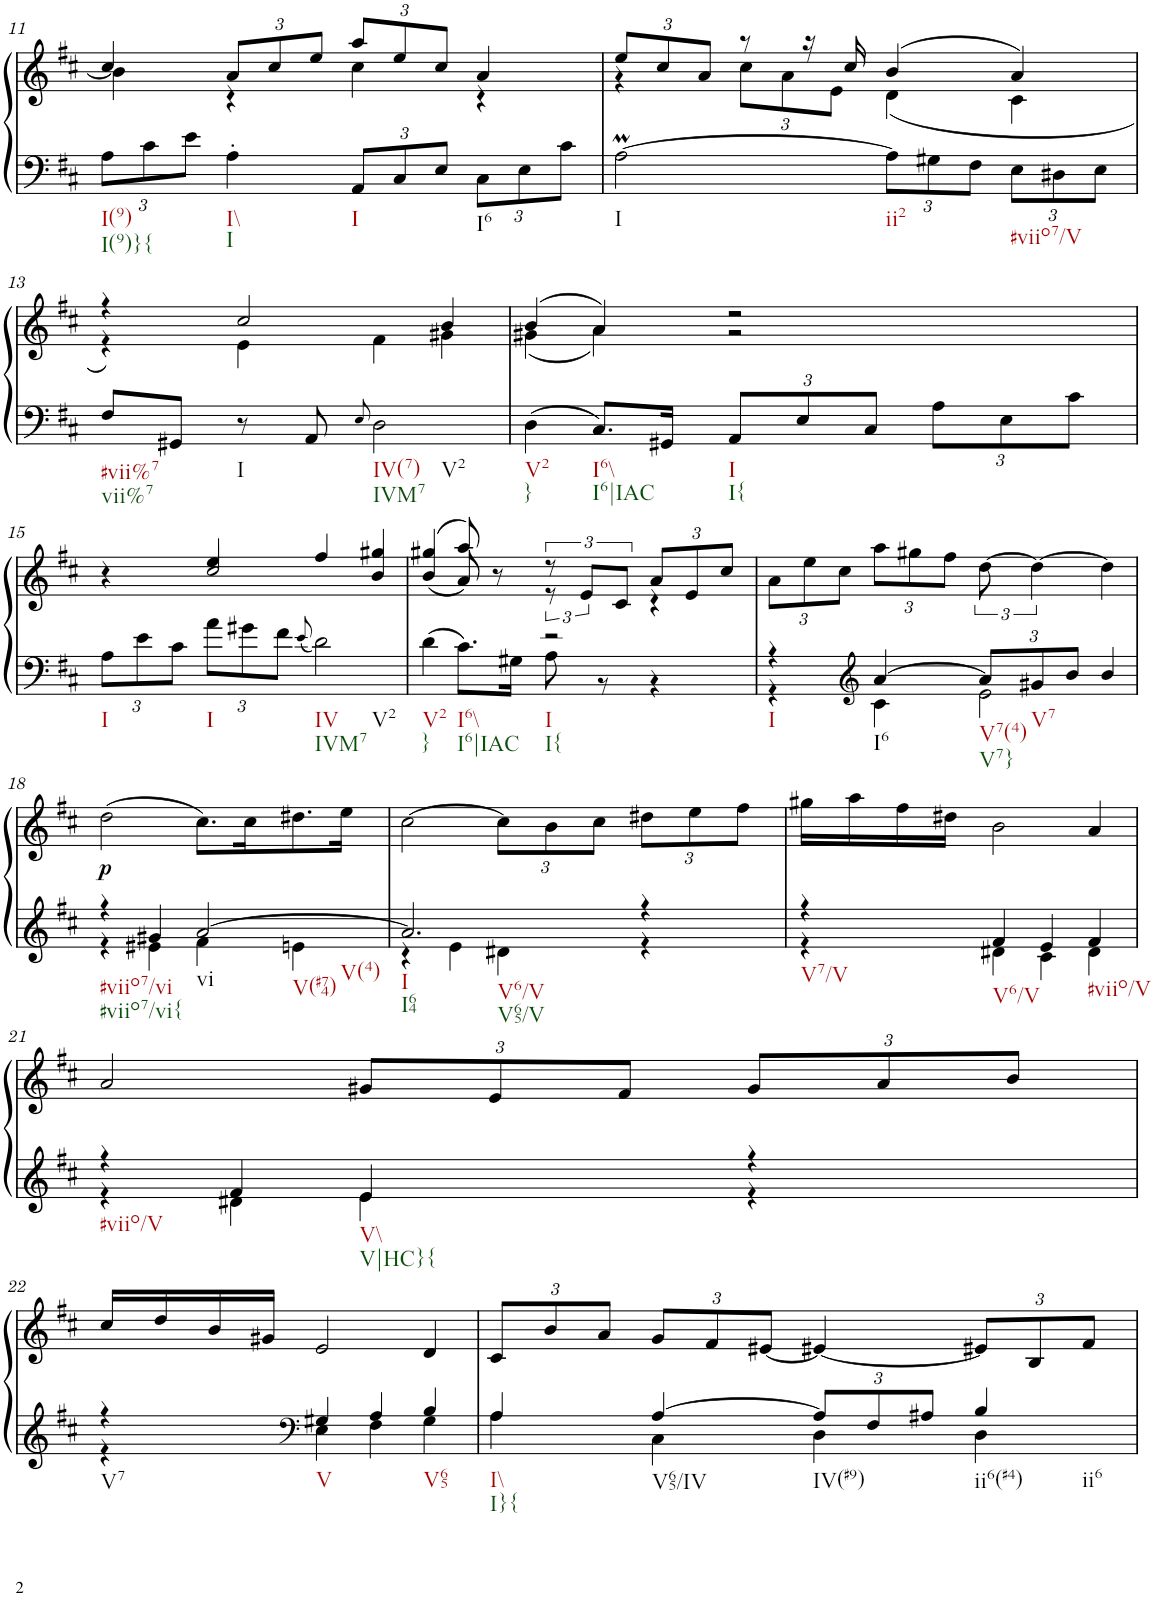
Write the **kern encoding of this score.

**kern	**kern	**dynam
*part1	*part1	*part1
*staff2	*staff1	*staff1/2
*I"Klavier links	*	*
!!LO:PB:g=z
*clefF4	*clefG2	*
*k[f#c#]	*k[f#c#]	*
*M2/2	*M2/2	*
*Xbrackettup	*	*
=11	=11	=11
*	*^	*
!LO:TX:b:t=I(9)	!	!	!
!LO:TX:b:t=I(9)}{	!	!	!
12A\L	4cc#/	4b\]	.
12c#\	.	.	.
12e\J	.	.	.
*	*Xbrackettup	*	*
!LO:TX:b:t=I\\	!	!	!
!LO:TX:b:t=I	!	!	!
4A'\	12a/L	4r	.
.	12cc#/	.	.
.	12ee/J	.	.
!LO:TX:b:t=I	!	!	!
12AA/L	12aa/L	4cc#\	.
12C#/	12ee/	.	.
12E/J	12cc#/J	.	.
!LO:TX:b:t=I6	!	!	!
12C#\L	4a/	4r	.
12E\	.	.	.
12c#\J	.	.	.
=12	=12	=12	=12
!LO:TX:b:t=I	!	!	!
[2AM\	12ee/L	4r	.
.	12cc#/	.	.
.	12a/J	.	.
.	8r	12cc#\L	.
.	.	12a\	.
.	16r	.	.
.	.	12e\J	.
.	16cc#/	.	.
!LO:TX:b:t=ii2	!	!	!
12A\L]	(4b/	(4d\	.
12G#X\	.	.	.
12F#\J	.	.	.
!LO:TX:b:t=#viio7/V	!	!	!
12E\L	4a/)	4c#\	.
12D#X\	.	.	.
12E\J	.	.	.
!!LO:LB:g=z	!!
=13	=13	=13	=13
!LO:TX:b:t=#vii%7	!	!	!
!LO:TX:b:t=vii%7	!	!	!
8F#/L	4r	4r)	.
8GG#X/J	.	.	.
!LO:TX:b:t=I	!	!	!
8r	2cc#/	4e\	.
8AA/	.	.	.
8qE/	.	.	.
!LO:TX:b:t=IV(7)	!	!	!
!LO:TX:b:t=IVM7	!	!	!
!LO:TX:b:t=V2	!	!	!
2D\	.	4f#\	.
.	4b/	4g#X\	.
=14	=14	=14	=14
!LO:TX:b:t=V2	!	!	!
!LO:TX:b:t=}	!	!	!
4D\	(4b/	(4g#X\	.
!LO:TX:b:t=I6\\	!	!	!
!LO:TX:b:t=I6|IAC	!	!	!
8.C#/L	4a/)	4a\)	.
16GG#X/Jk	.	.	.
!LO:TX:b:t=I	!	!	!
!LO:TX:b:t=I{	!	!	!
12AA/L	2r	2r	.
12E/	.	.	.
12C#/J	.	.	.
12A\L	.	.	.
12E\	.	.	.
12c#\J	.	.	.
!!LO:LB:g=z	!!
=15	=15	=15	=15
!LO:TX:b:t=I	!	!	!
12A\L	4r	4ryy	.
12e\	.	.	.
12c#\J	.	.	.
!LO:TX:b:t=I	!	!	!
12a\L	4ee/	2cc#/	.
12g#X\	.	.	.
12f#\J	.	.	.
8qe/	.	.	.
!LO:TX:b:t=IV	!	!	!
!LO:TX:b:t=IVM7	!	!	!
!LO:TX:b:t=V2	!	!	!
2d\	4ff#/	.	.
.	4gg#X/	4b/	.
=16	=16	=16	=16
*^	*	*	*
!LO:TX:b:t=V2	!	!	!	!
!LO:TX:b:t=}	!	!	!	!
4d\	2ryy	(4gg#X/	(4b/	.
!LO:TX:b:t=I6\\	!	!	!	!
!LO:TX:b:t=I6|IAC	!	!	!	!
8.c#\L	.	8aa/)	8a/)	.
.	.	8r	8ryy	.
16G#X\Jk	.	.	.	.
*	*	*brackettup	*	*
!LO:TX:b:t=I	!	!	!	!
!LO:TX:b:t=I{	!	!	!	!
2r	8A\	12r	4r	.
.	.	12e/L	.	.
.	8r	.	.	.
.	.	12c#/J	.	.
*	*	*Xbrackettup	*	*
.	4r	12a/L	4r	.
.	.	12e/	.	.
.	.	12cc#/J	.	.
*	*	*v	*v	*
=17	=17	=17	=17
!LO:TX:b:t=I	!	!	!
4r	4r	12a\L	.
.	.	12ee\	.
.	.	12cc#\J	.
*clefG2	*	*	*
!LO:TX:b:t=I6	!	!	!
[4a/	4c#\	12aa\L	.
.	.	12gg#X\	.
.	.	12ff#\J	.
!LO:TX:b:t=V7(4)	!	!	!
!LO:TX:b:t=V7}	!	!	!
12a/L]	2e\	[4dd\	.
!LO:TX:b:t=V7	!	!	!
12g#X/	.	.	.
12b/J	.	.	.
4b/	.	4dd\]	.
!!LO:LB:g=z
=18	=18	=18	=18
!LO:TX:b:t=#viio7/vi	!	!	!
!LO:TX:b:t=#viio7/vi{	!	!	!
!	!	!	!LO:DY:b
4r	4r	(2dd\	p
4g#X/	4e#X\	.	.
!LO:TX:b:t=vi	!	!	!
!LO:TX:b:t=V(#74)	!	!	!
!LO:TX:b:t=V(4)	!	!	!
[2a/	4f#\	8.cc#\L)	.
.	.	16cc#\K	.
.	4en\	8.dd#X\	.
.	.	16ee\Jk	.
=19	=19	=19	=19
!LO:TX:b:t=I	!	!	!
!LO:TX:b:t=I64	!	!	!
!LO:TX:b:t=V6/V	!	!	!
!LO:TX:b:t=V65/V	!	!	!
2.a/]	4r	[2cc#\	.
.	4e\	.	.
.	4d#X\	12cc#\L]	.
.	.	12b\	.
.	.	12cc#\J	.
4r	4r	12dd#X\L	.
.	.	12ee\	.
.	.	12ff#\J	.
=20	=20	=20	=20
!LO:TX:b:t=V7/V	!	!	!
4r	4r	16gg#X\LL	.
.	.	16aa\	.
.	.	16ff#\	.
.	.	16dd#X\JJ	.
!LO:TX:b:t=V6/V	!	!	!
4f#/	4d#X\	2b\	.
4e/	4c#\	.	.
!LO:TX:b:t=#viio/V	!	!	!
4f#/	4d#\	4a/	.
!!LO:LB:g=z
=21	=21	=21	=21
!LO:TX:b:t=#viio/V	!	!	!
4r	4r	2a/	.
4f#/	4d#X\	.	.
!LO:TX:b:t=V\\	!	!	!
!LO:TX:b:t=V|HC}{	!	!	!
4e/	4e\	12g#X/L	.
.	.	12e/	.
.	.	12f#/J	.
4r	4r	12g#/L	.
.	.	12a/	.
.	.	12b/J	.
!!LO:LB:g=z
=22	=22	=22	=22
!LO:TX:b:t=V7	!	!	!
4r	4r	16cc#/LL	.
.	.	16dd/	.
.	.	16b/	.
.	.	16g#X/JJ	.
*clefF4	*	*	*
!LO:TX:b:t=V	!	!	!
4G#X/	4E\	2e/	.
4A/	4F#\	.	.
!LO:TX:b:t=V65	!	!	!
4B/	4G#\	4d/	.
=23	=23	=23	=23
!LO:TX:b:t=I\\	!	!	!
!LO:TX:b:t=I}{	!	!	!
4A/	4A\	12c#/L	.
.	.	12b/	.
.	.	12a/J	.
!LO:TX:b:t=V65/IV	!	!	!
[4A/	4C#\	12g/L	.
.	.	12f#/	.
.	.	[12e#X/J	.
!LO:TX:b:t=IV(#9)	!	!	!
12A/L]	4D\	4e#X/_	.
12F#/	.	.	.
12A#X/J	.	.	.
!LO:TX:b:t=ii6(#4)	!	!	!
!LO:TX:b:t=ii6	!	!	!
4B/	4D\	12e#X/L]	.
.	.	12B/	.
.	.	12f#/J	.
*v	*v	*	*
=	=	=
*-	*-	*-
